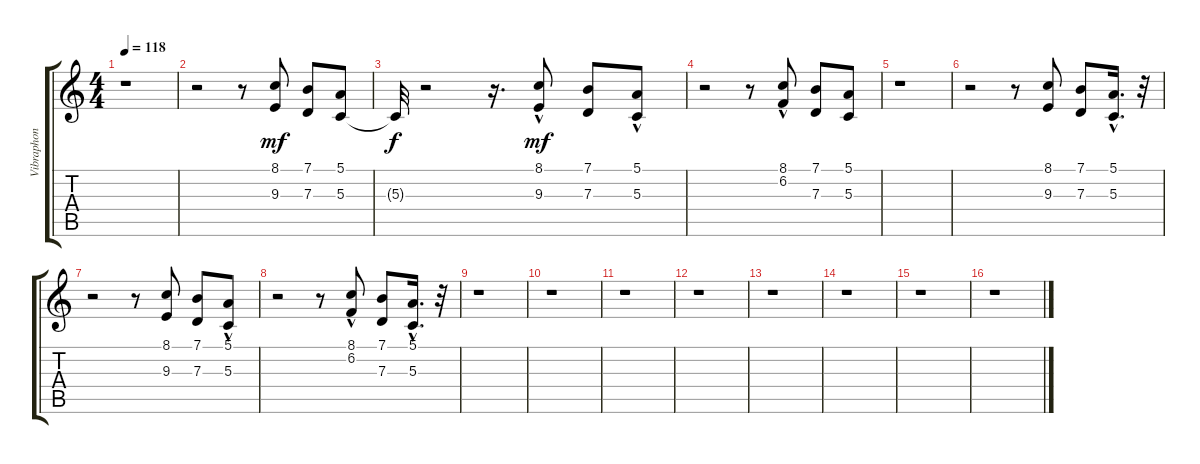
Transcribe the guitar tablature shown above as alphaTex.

\track (" Vibraphone*merged" " Vibraphon") {instrument vibraphone}
\staff {score tabs}
\tuning (E4 B3 G3 D3 A2 E2) {hide}
\ts (4 4)
\tempo 118
\clef g2
\ks c
r.1{dy mf} |
r.2 r.8 (8.1 9.3).8 (7.1 7.3).8 (5.1 5.3).8 |
5.3{t}.32{dy f} r.2 r.16{d} (8.1 9.3{hac}).8{dy mf} (7.1 7.3).8 (5.1{hac} 5.3).8 |
r.2 r.8 (8.1{hac} 6.2{hac}).8 (7.1 7.3).8 (5.1 5.3).8 |
r.1 |
r.2 r.8 (8.1 9.3).8 (7.1 7.3).8 (5.1 5.3{hac}).16{d} r.32 |
r.2 r.8 (8.1 9.3).8 (7.1 7.3).8 (5.1{hac} 5.3).8 |
r.2 r.8 (8.1 6.2{hac}).8 (7.1 7.3).8 (5.1{hac} 5.3{hac}).16{d} r.32 |
r.1 |
r.1 |
r.1 |
r.1 |
r.1 |
r.1 |
r.1 |
r.1
